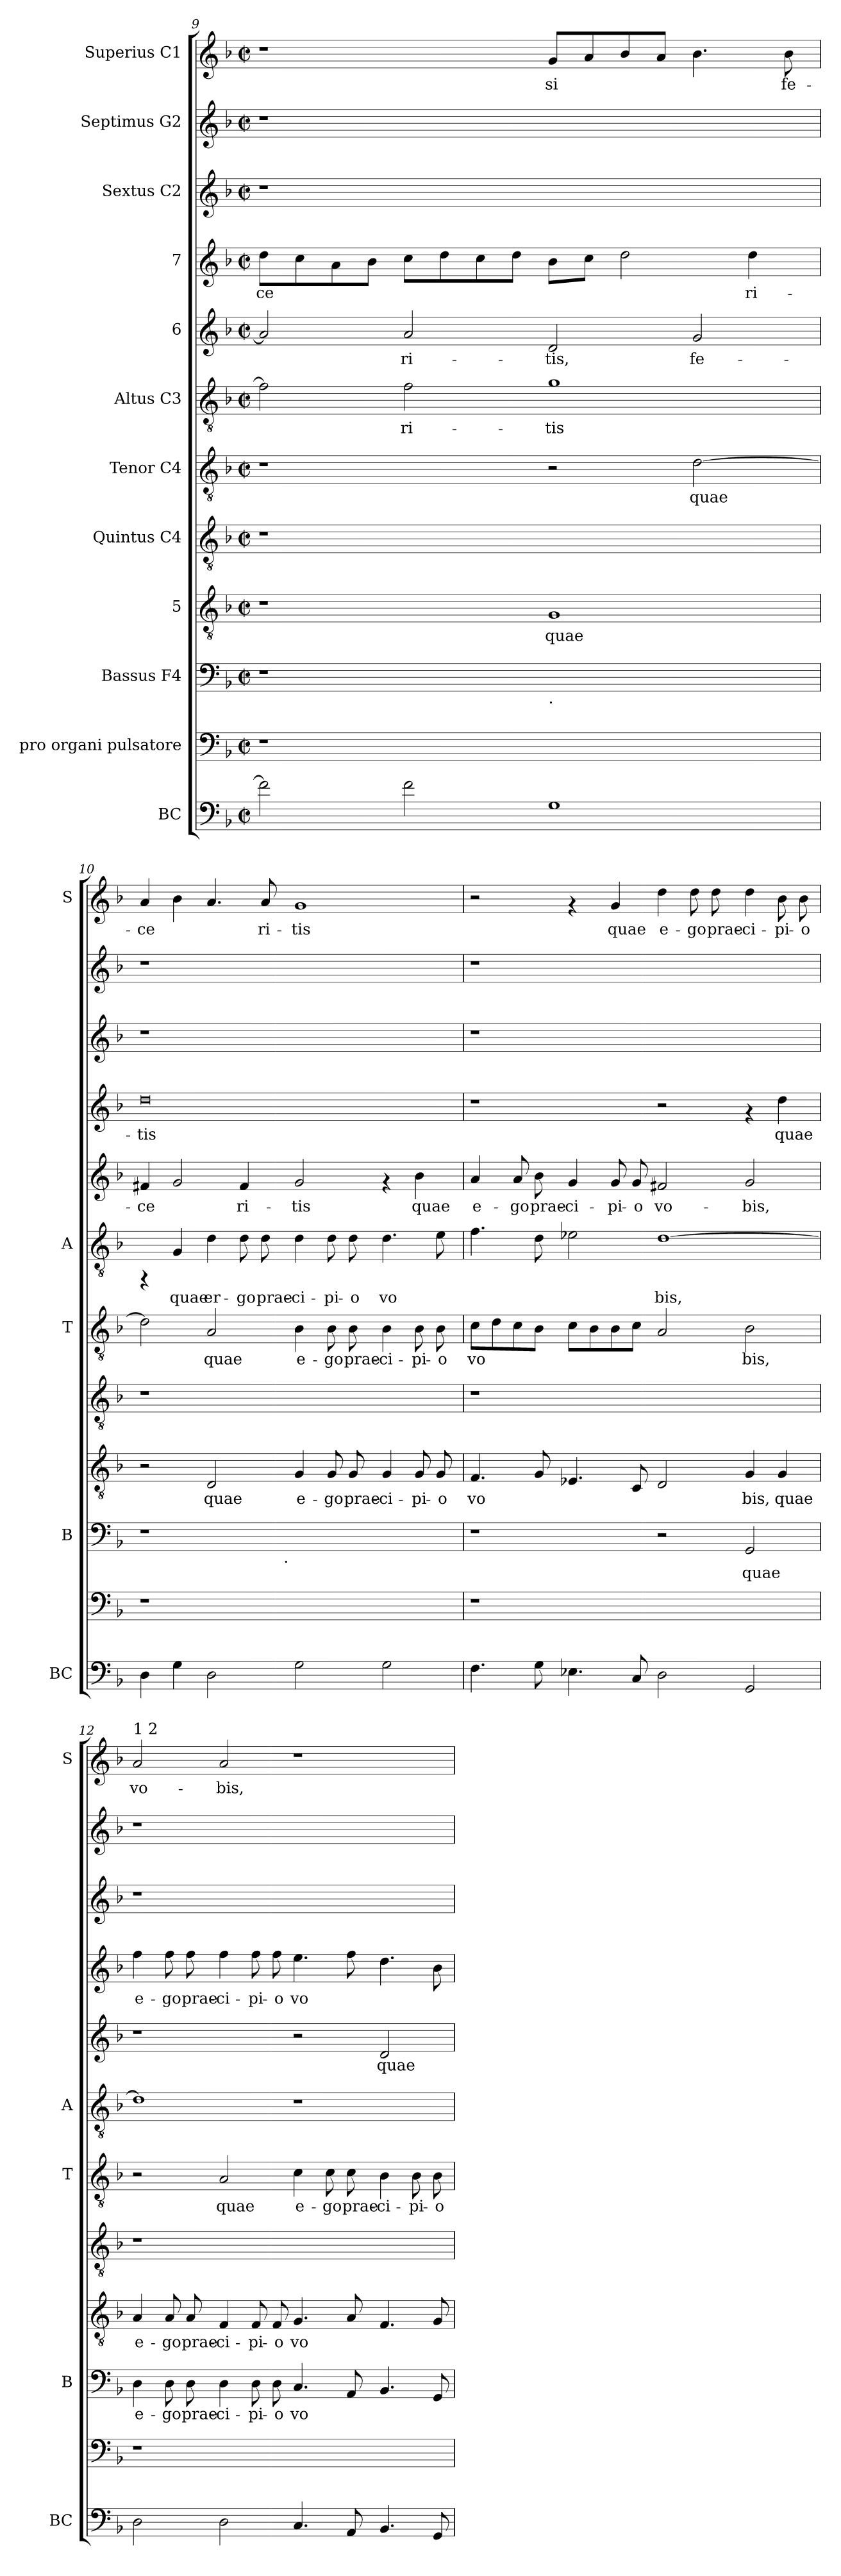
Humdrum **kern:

**kern	**kern	**kern	**text	**kern	**text	**kern	**kern	**text	**kern	**text	**kern	**text	**kern	**text	**kern	**kern	**kern	**text
*part12	*part11	*part10	*part10	*part9	*part9	*part8	*part7	*part7	*part6	*part6	*part5	*part5	*part4	*part4	*part3	*part2	*part1	*part1
*staff12	*staff11	*staff10	*staff10	*staff9	*staff9	*staff8	*staff7	*staff7	*staff6	*staff6	*staff5	*staff5	*staff4	*staff4	*staff3	*staff2	*staff1	*staff1
*I"BC	*I"pro organi  pulsatore	*I"Bassus  F4	*	*I"5	*	*I"Quintus  C4	*I"Tenor  C4	*	*I"Altus  C3	*	*I"6	*	*I"7	*	*I"Sextus  C2	*I"Septimus  G2	*I"Superius  C1	*
*I'BC	*	*I'B	*	*	*	*	*I'T	*	*I'A	*	*	*	*	*	*	*	*I'S	*
!!LO:PB:g=z
*clefF4	*clefF4	*clefF4	*	*clefGv2	*	*clefGv2	*clefGv2	*	*clefGv2	*	*clefG2	*	*clefG2	*	*clefG2	*clefG2	*clefG2	*
*k[b-]	*k[b-]	*k[b-]	*	*k[b-]	*	*k[b-]	*k[b-]	*	*k[b-]	*	*k[b-]	*	*k[b-]	*	*k[b-]	*k[b-]	*k[b-]	*
*F:	*F:	*F:	*	*F:	*	*F:	*F:	*	*F:	*	*F:	*	*F:	*	*F:	*F:	*F:	*
*M2/2	*M2/2	*M2/2	*	*M2/2	*	*M2/2	*M2/2	*	*M2/2	*	*M2/2	*	*M2/2	*	*M2/2	*M2/2	*M2/2	*
*met(c|)	*met(c|)	*met(c|)	*	*met(c|)	*	*met(c|)	*met(c|)	*	*met(c|)	*	*met(c|)	*	*met(c|)	*	*met(c|)	*met(c|)	*met(c|)	*
=9	=9	=9	=9	=9	=9	=9	=9	=9	=9	=9	=9	=9	=9	=9	=9	=9	=9	=9
!	!	!	!	!	!	!	!	!	!	!LO:LY:b:cj	!	!LO:LY:b:cj	!	!LO:LY:b:cj	!	!	!	!
2f\]	1r	1r	.	1r	.	1r	1r	.	2f\]	--	2a/]	--	8dd\L	-ce-	1r	1r	1r	.
!	!	!	!	!	!	!	!	!	!	!	!	!	!	!LO:LY:b:cj	!	!	!	!
.	.	.	.	.	.	.	.	.	.	.	.	.	8cc\	--	.	.	.	.
!	!	!	!	!	!	!	!	!	!	!	!	!	!	!LO:LY:b:cj	!	!	!	!
.	.	.	.	.	.	.	.	.	.	.	.	.	8a\	--	.	.	.	.
!	!	!	!	!	!	!	!	!	!	!	!	!	!	!LO:LY:b:cj	!	!	!	!
.	.	.	.	.	.	.	.	.	.	.	.	.	8b-\J	--	.	.	.	.
!	!	!	!	!	!	!	!	!	!	!LO:LY:b:cj	!	!LO:LY:b:cj	!	!LO:LY:b:cj	!	!	!	!
2f\	.	.	.	.	.	.	.	.	2f\	-ri-	2a/	-ri-	8cc\L	--	.	.	.	.
!	!	!	!	!	!	!	!	!	!	!	!	!	!	!LO:LY:b:cj	!	!	!	!
.	.	.	.	.	.	.	.	.	.	.	.	.	8dd\	--	.	.	.	.
!	!	!	!	!	!	!	!	!	!	!	!	!	!	!LO:LY:b:cj	!	!	!	!
.	.	.	.	.	.	.	.	.	.	.	.	.	8cc\	--	.	.	.	.
!	!	!	!	!	!	!	!	!	!	!	!	!	!	!LO:LY:b:cj	!	!	!	!
.	.	.	.	.	.	.	.	.	.	.	.	.	8dd\J	--	.	.	.	.
!	!	!LO:TX:b:t=.	!	!	!	!	!	!	!	!	!	!	!	!	!	!	!	!
!	!	!	!	!	!LO:LY:b:cj	!	!	!	!	!LO:LY:b:cj	!	!LO:LY:b:cj	!	!LO:LY:b:cj	!	!	!	!LO:LY:b:cj
1G	1ryy	1ryy	.	1G	quae	1ryy	2r	.	1g	-tis	2d/	-tis,	8b-\L	--	1ryy	1ryy	8g/L	si
!	!	!	!	!	!	!	!	!	!	!	!	!	!	!LO:LY:b:cj	!	!	!	!LO:LY:b:cj
.	.	.	.	.	.	.	.	.	.	.	.	.	8cc\J	--	.	.	8a/	.
!	!	!	!	!	!	!	!	!	!	!	!	!	!	!LO:LY:b:cj	!	!	!	!LO:LY:b:cj
.	.	.	.	.	.	.	.	.	.	.	.	.	2dd\	--	.	.	8b-/	.
!	!	!	!	!	!	!	!	!	!	!	!	!	!	!	!	!	!	!LO:LY:b:cj
.	.	.	.	.	.	.	.	.	.	.	.	.	.	.	.	.	8a/J	.
!	!	!	!	!	!	!	!	!LO:LY:b:cj	!	!	!	!LO:LY:b:cj	!	!	!	!	!	!LO:LY:b:cj
.	.	.	.	.	.	.	[>2d\	quae	.	.	2g/	fe-	.	.	.	.	4.b-\	.
!	!	!	!	!	!	!	!	!	!	!	!	!	!	!LO:LY:b:cj	!	!	!	!
.	.	.	.	.	.	.	.	.	.	.	.	.	4dd\	-ri-	.	.	.	.
!	!	!	!	!	!	!	!	!	!	!	!	!	!	!	!	!	!	!LO:LY:b:cj
.	.	.	.	.	.	.	.	.	.	.	.	.	.	.	.	.	8b-\	fe-
=10	=10	=10	=10	=10	=10	=10	=10	=10	=10	=10	=10	=10	=10	=10	=10	=10	=10	=10
!	!	!	!	!	!	!	!	!LO:LY:b:cj	!	!	!	!LO:LY:b:cj	!	!LO:LY:b:cj	!	!	!	!LO:LY:b:cj
*	*	*^	*	*	*	*	*	*	*	*	*	*	*	*	*	*	*	*
4D\	1r	1r	2ryy	.	2r	.	1r	2d\]	.	4rFF	.	4f#X/	-ce-	0dd	-tis	1r	1r	4a/	-ce-
!	!	!	!	!	!	!	!	!	!	!	!LO:LY:b:cj	!	!LO:LY:b:cj	!	!	!	!	!	!LO:LY:b:cj
4G\	.	.	.	.	.	.	.	.	.	4G/	quae	2g/	--	.	.	.	.	4b-\	--
!	!	!	!	!	!	!LO:LY:b:cj	!	!	!LO:LY:b:cj	!	!LO:LY:b:cj	!	!	!	!	!	!	!	!LO:LY:b:cj
2D\	.	.	4...ryy	.	2D/	quae	.	2A/	quae	4d\	er-	.	.	.	.	.	.	4.a/	--
!	!	!	!	!	!	!	!	!	!	!	!LO:LY:b:cj	!	!LO:LY:b:cj	!	!	!	!	!	!
.	.	.	.	.	.	.	.	.	.	8d\	-go	4f#/	-ri-	.	.	.	.	.	.
!	!	!	!	!	!	!	!	!	!	!	!LO:LY:b:cj	!	!	!	!	!	!	!	!LO:LY:b:cj
.	.	.	.	.	.	.	.	.	.	8d\	prae-	.	.	.	.	.	.	8a/	-ri-
!	!	!	!LO:TX:b:t=.	!	!	!	!	!	!	!	!	!	!	!	!	!	!	!	!
.	.	.	1ryy	.	.	.	.	.	.	.	.	.	.	.	.	.	.	.	.
!	!	!	!	!	!	!LO:LY:b:cj	!	!	!LO:LY:b:cj	!	!LO:LY:b:cj	!	!LO:LY:b:cj	!	!	!	!	!	!LO:LY:b:cj
2G\	1ryy	1ryy	.	.	4G/	e-	1ryy	4B-\	e-	4d\	-ci-	2g/	-tis	.	.	1ryy	1ryy	1g	-tis
!	!	!	!	!	!	!LO:LY:b:cj	!	!	!LO:LY:b:cj	!	!LO:LY:b:cj	!	!	!	!	!	!	!	!
.	.	.	.	.	8G/	-go	.	8B-\	-go	8d\	-pi-	.	.	.	.	.	.	.	.
!	!	!	!	!	!	!LO:LY:b:cj	!	!	!LO:LY:b:cj	!	!LO:LY:b:cj	!	!	!	!	!	!	!	!
.	.	.	.	.	8G/	prae-	.	8B-\	prae-	8d\	-o	.	.	.	.	.	.	.	.
!	!	!	!	!	!	!LO:LY:b:cj	!	!	!LO:LY:b:cj	!	!LO:LY:b:cj	!	!	!	!	!	!	!	!
2G\	.	.	.	.	4G/	-ci-	.	4B-\	-ci-	4.d\	vo-	4rf	.	.	.	.	.	.	.
!	!	!	!	!	!	!LO:LY:b:cj	!	!	!LO:LY:b:cj	!	!	!	!LO:LY:b:cj	!	!	!	!	!	!
.	.	.	.	.	8G/	-pi-	.	8B-\	-pi-	.	.	4b-\	quae	.	.	.	.	.	.
!	!	!	!	!	!	!LO:LY:b:cj	!	!	!LO:LY:b:cj	!	!LO:LY:b:cj	!	!	!	!	!	!	!	!
.	.	.	.	.	8G/	-o	.	8B-\	-o	8e\	--	.	.	.	.	.	.	.	.
.	.	.	32ryy	.	.	.	.	.	.	.	.	.	.	.	.	.	.	.	.
=11	=11	=11	=11	=11	=11	=11	=11	=11	=11	=11	=11	=11	=11	=11	=11	=11	=11	=11	=11
!	!	!	!	!	!	!LO:LY:b:cj	!	!	!LO:LY:b:cj	!	!LO:LY:b:cj	!	!LO:LY:b:cj	!	!	!	!	!	!
*	*	*v	*v	*	*	*	*	*	*	*	*	*	*	*	*	*	*	*	*
4.F\	1r	1r	.	4.F/	vo-	1r	8c\L	vo-	4.f\	--	4a/	e-	1r	.	1r	1r	2r	.
!	!	!	!	!	!	!	!	!LO:LY:b:cj	!	!	!	!	!	!	!	!	!	!
.	.	.	.	.	.	.	8d\	--	.	.	.	.	.	.	.	.	.	.
!	!	!	!	!	!	!	!	!LO:LY:b:cj	!	!	!	!LO:LY:b:cj	!	!	!	!	!	!
.	.	.	.	.	.	.	8c\	--	.	.	8a/	-go	.	.	.	.	.	.
!	!	!	!	!	!LO:LY:b:cj	!	!	!LO:LY:b:cj	!	!LO:LY:b:cj	!	!LO:LY:b:cj	!	!	!	!	!	!
8G\	.	.	.	8G/	--	.	8B-\J	--	8d\	--	8b-\	prae-	.	.	.	.	.	.
!	!	!	!	!	!LO:LY:b:cj	!	!	!LO:LY:b:cj	!	!LO:LY:b:cj	!	!LO:LY:b:cj	!	!	!	!	!	!
4.E-X\	.	.	.	4.E-X/	--	.	8c\L	--	2e-X\	--	4g/	-ci-	.	.	.	.	4rf	.
!	!	!	!	!	!	!	!	!LO:LY:b:cj	!	!	!	!	!	!	!	!	!	!
.	.	.	.	.	.	.	8B-\	--	.	.	.	.	.	.	.	.	.	.
!	!	!	!	!	!	!	!	!LO:LY:b:cj	!	!	!	!LO:LY:b:cj	!	!	!	!	!	!LO:LY:b:cj
.	.	.	.	.	.	.	8B-\	--	.	.	8g/	-pi-	.	.	.	.	4g/	quae
!	!	!	!	!	!LO:LY:b:cj	!	!	!LO:LY:b:cj	!	!	!	!LO:LY:b:cj	!	!	!	!	!	!
8C/	.	.	.	8C/	--	.	8c\J	--	.	.	8g/	-o	.	.	.	.	.	.
!	!	!	!	!	!LO:LY:b:cj	!	!	!LO:LY:b:cj	!	!LO:LY:b:cj	!	!LO:LY:b:cj	!	!	!	!	!	!LO:LY:b:cj
2D\	1ryy	2r	.	2D/	--	1ryy	2A/	--	[<1d	-bis,	2f#X/	vo-	2r	.	1ryy	1ryy	4dd\	e-
!	!	!	!	!	!	!	!	!	!	!	!	!	!	!	!	!	!	!LO:LY:b:cj
.	.	.	.	.	.	.	.	.	.	.	.	.	.	.	.	.	8dd\	-go
!	!	!	!	!	!	!	!	!	!	!	!	!	!	!	!	!	!	!LO:LY:b:cj
.	.	.	.	.	.	.	.	.	.	.	.	.	.	.	.	.	8dd\	prae-
!	!	!	!LO:LY:b:cj	!	!LO:LY:b:cj	!	!	!LO:LY:b:cj	!	!	!	!LO:LY:b:cj	!	!	!	!	!	!LO:LY:b:cj
2GG/	.	2GG/	quae	4G/	-bis,	.	2B-\	-bis,	.	.	2g/	-bis,	4rf	.	.	.	4dd\	-ci-
!	!	!	!	!	!LO:LY:b:cj	!	!	!	!	!	!	!	!	!LO:LY:b:cj	!	!	!	!LO:LY:b:cj
.	.	.	.	4G/	quae	.	.	.	.	.	.	.	4dd\	quae	.	.	8b-\	-pi-
!	!	!	!	!	!	!	!	!	!	!	!	!	!	!	!	!	!	!LO:LY:b:cj
.	.	.	.	.	.	.	.	.	.	.	.	.	.	.	.	.	8b-\	-o
!!LO:PB:g=z
=12	=12	=12	=12	=12	=12	=12	=12	=12	=12	=12	=12	=12	=12	=12	=12	=12	=12	=12
!	!	!	!	!	!	!	!	!	!	!	!	!	!	!	!	!	!LO:TX:a:t=1 2	!
!	!	!	!LO:LY:b:cj	!	!LO:LY:b:cj	!	!	!	!	!LO:LY:b:cj	!	!	!	!LO:LY:b:cj	!	!	!	!LO:LY:b:cj
2D\	1r	4D\	e-	4A/	e-	1r	2r	.	1d]	.	1r	.	4ff\	e-	1r	1r	2a/	vo-
!	!	!	!LO:LY:b:cj	!	!LO:LY:b:cj	!	!	!	!	!	!	!	!	!LO:LY:b:cj	!	!	!	!
.	.	8D\	-go	8A/	-go	.	.	.	.	.	.	.	8ff\	-go	.	.	.	.
!	!	!	!LO:LY:b:cj	!	!LO:LY:b:cj	!	!	!	!	!	!	!	!	!LO:LY:b:cj	!	!	!	!
.	.	8D\	prae-	8A/	prae-	.	.	.	.	.	.	.	8ff\	prae-	.	.	.	.
!	!	!	!LO:LY:b:cj	!	!LO:LY:b:cj	!	!	!LO:LY:b:cj	!	!	!	!	!	!LO:LY:b:cj	!	!	!	!LO:LY:b:cj
2D\	.	4D\	-ci-	4F/	-ci-	.	2A/	quae	.	.	.	.	4ff\	-ci-	.	.	2a/	-bis,
!	!	!	!LO:LY:b:cj	!	!LO:LY:b:cj	!	!	!	!	!	!	!	!	!LO:LY:b:cj	!	!	!	!
.	.	8D\	-pi-	8F/	-pi-	.	.	.	.	.	.	.	8ff\	-pi-	.	.	.	.
!	!	!	!LO:LY:b:cj	!	!LO:LY:b:cj	!	!	!	!	!	!	!	!	!LO:LY:b:cj	!	!	!	!
.	.	8D\	-o	8F/	-o	.	.	.	.	.	.	.	8ff\	-o	.	.	.	.
!	!	!	!LO:LY:b:cj	!	!LO:LY:b:cj	!	!	!LO:LY:b:cj	!	!	!	!	!	!LO:LY:b:cj	!	!	!	!
4.C/	1ryy	4.C/	vo-	4.G/	vo-	1ryy	4c\	e-	1r	.	2r	.	4.ee\	vo-	1ryy	1ryy	1r	.
!	!	!	!	!	!	!	!	!LO:LY:b:cj	!	!	!	!	!	!	!	!	!	!
.	.	.	.	.	.	.	8c\	-go	.	.	.	.	.	.	.	.	.	.
!	!	!	!LO:LY:b:cj	!	!LO:LY:b:cj	!	!	!LO:LY:b:cj	!	!	!	!	!	!LO:LY:b:cj	!	!	!	!
8AA/	.	8AA/	--	8A/	--	.	8c\	prae-	.	.	.	.	8ff\	--	.	.	.	.
!	!	!	!LO:LY:b:cj	!	!LO:LY:b:cj	!	!	!LO:LY:b:cj	!	!	!	!LO:LY:b:cj	!	!LO:LY:b:cj	!	!	!	!
4.BB-/	.	4.BB-/	--	4.F/	--	.	4B-\	-ci-	.	.	2d/	quae	4.dd\	--	.	.	.	.
!	!	!	!	!	!	!	!	!LO:LY:b:cj	!	!	!	!	!	!	!	!	!	!
.	.	.	.	.	.	.	8B-\	-pi-	.	.	.	.	.	.	.	.	.	.
!	!	!	!LO:LY:b:cj	!	!LO:LY:b:cj	!	!	!LO:LY:b:cj	!	!	!	!	!	!LO:LY:b:cj	!	!	!	!
8GG/	.	8GG/	--	8G/	--	.	8B-\	-o	.	.	.	.	8b-\	--	.	.	.	.
=	=	=	=	=	=	=	=	=	=	=	=	=	=	=	=	=	=	=
*-	*-	*-	*-	*-	*-	*-	*-	*-	*-	*-	*-	*-	*-	*-	*-	*-	*-	*-
